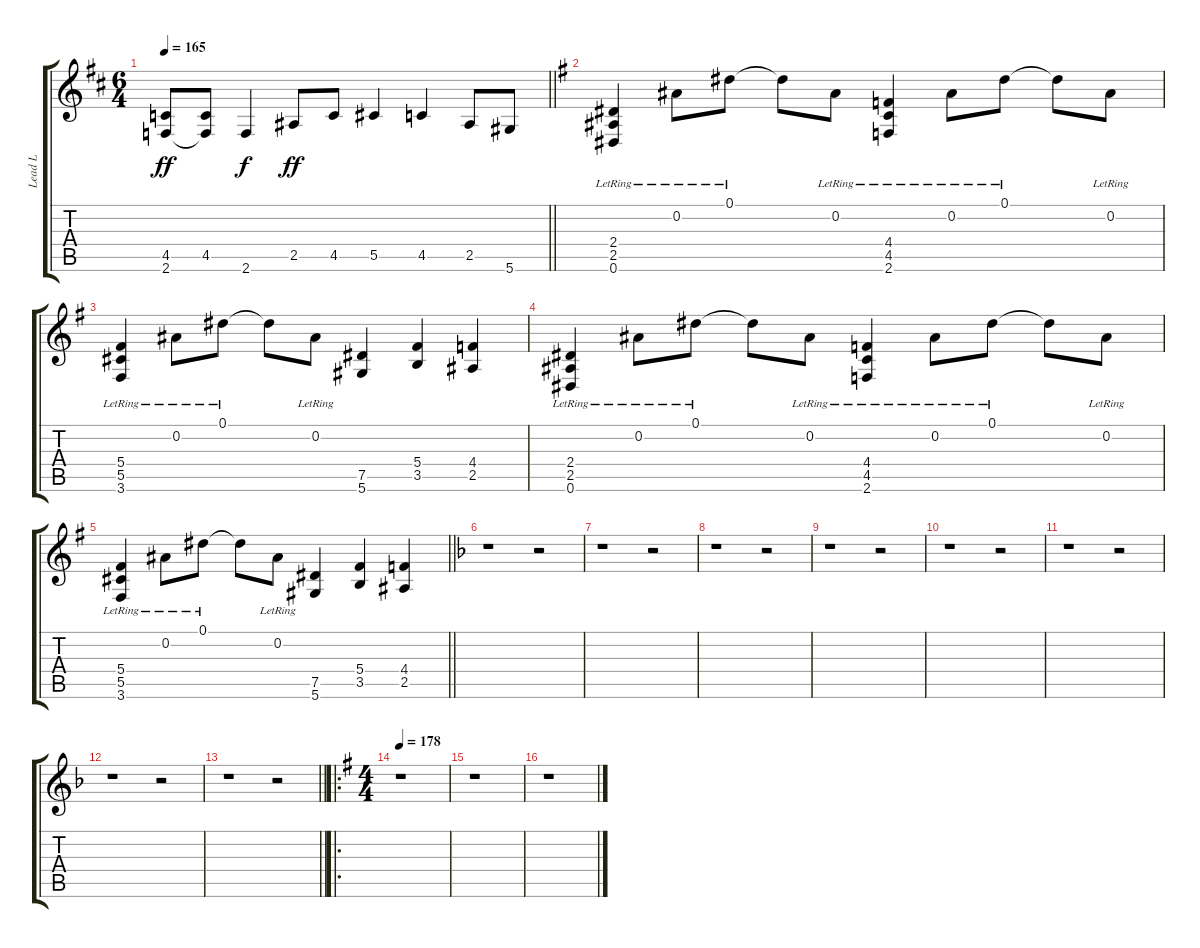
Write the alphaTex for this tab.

\track ("Lead L" "Lead L") {instrument distortionguitar}
\staff {score tabs}
\tuning (Eb4 Bb3 Gb3 Db3 Ab2 Eb2) {hide}
\ts (6 4)
\tempo 165
\clef g2
\barLineRight lightlight
\ks d
(4.5 2.6).8{dy ff} (4.5 2.6{t}).8 2.6.4{dy f} 2.5.8{dy ff} 4.5.8 5.5.4 4.5.4 2.5.8 5.6.8 |
\ks g
(2.4{lr} 2.5{lr} 0.6{lr}).4 0.2{lr}.8 0.1{lr}.8 0.1{t}.8 0.2{lr}.8 (4.4{lr} 4.5{lr} 2.6{lr}).4 0.2{lr}.8 0.1{lr}.8 0.1{t}.8 0.2{lr}.8 |
(5.4{lr} 5.5{lr} 3.6{lr}).4 0.2{lr}.8 0.1{lr}.8 0.1{t}.8 0.2{lr}.8 (7.5 5.6).4 (5.4 3.5).4 (4.4 2.5).4 |
(2.4{lr} 2.5{lr} 0.6{lr}).4 0.2{lr}.8 0.1{lr}.8 0.1{t}.8 0.2{lr}.8 (4.4{lr} 4.5{lr} 2.6{lr}).4 0.2{lr}.8 0.1{lr}.8 0.1{t}.8 0.2{lr}.8 |
\barLineRight lightlight
(5.4{lr} 5.5{lr} 3.6{lr}).4 0.2{lr}.8 0.1{lr}.8 0.1{t}.8 0.2{lr}.8 (7.5 5.6).4 (5.4 3.5).4 (4.4 2.5).4 |
\ks f
r.1 r.2 |
r.1 r.2 |
r.1 r.2 |
r.1 r.2 |
r.1 r.2 |
r.1 r.2 |
r.1 r.2 |
\barLineRight lightlight
r.1 r.2 |
\ro
\ts (4 4)
\tempo 178
\ks g
r.1 |
r.1 |
r.1
